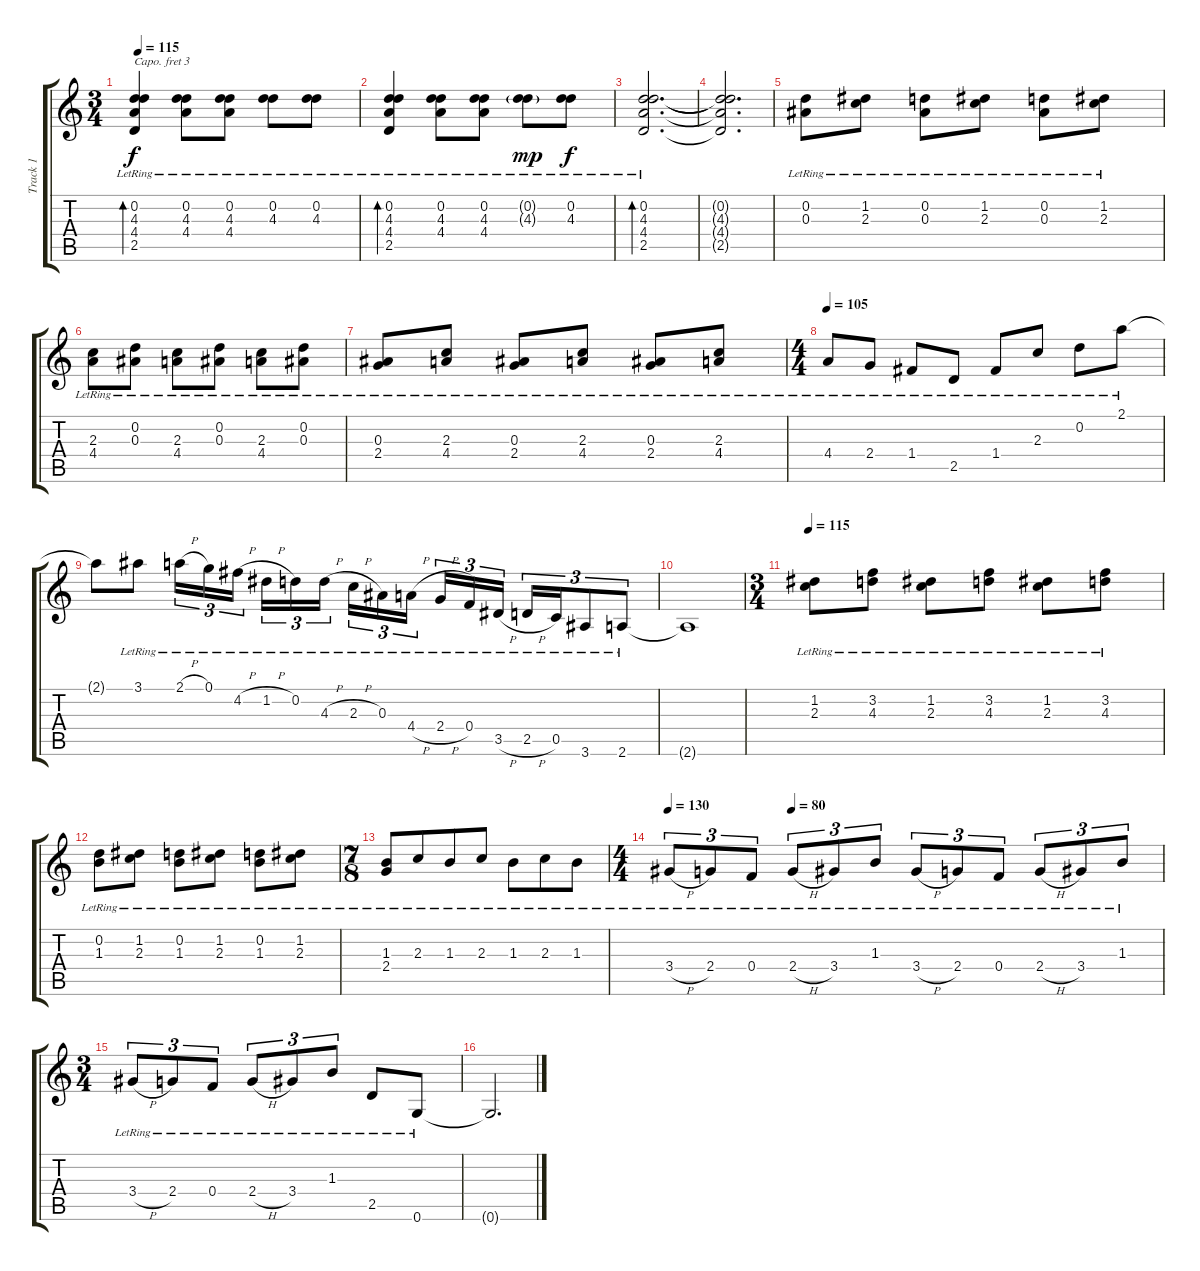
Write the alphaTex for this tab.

\track ("Track 1" "Track 1") {instrument acousticguitarsteel}
\staff {score tabs}
\capo 3
\tuning (E4 B3 G3 D3 A2 E2) {hide}
\ts (3 4)
\tempo 115
\clef g2
\ks c
(0.2{lr} 4.3{lr} 4.4{lr} 2.5{lr}).4{bd 120 dy f} (0.2{lr} 4.3{lr} 4.4{lr}).8 (0.2{lr} 4.3{lr} 4.4{lr}).8 (0.2{lr} 4.3{lr}).8 (0.2{lr} 4.3{lr}).8 |
(0.2{lr} 4.3{lr} 4.4{lr} 2.5{lr}).4{bd 240} (0.2{lr} 4.3{lr} 4.4{lr}).8 (0.2{lr} 4.3{lr} 4.4{lr}).8 (0.2{g lr} 4.3{g lr}).8{dy mp} (0.2{lr} 4.3{lr}).8{dy f} |
(0.2{lr} 4.3{lr} 4.4{lr} 2.5{lr}).2{d bd 240} |
(0.2{t} 4.3{t} 4.4{t} 2.5{t}).2{d} |
(0.2{lr} 0.3{lr}).8 (1.2{lr} 2.3{lr}).8 (0.2{lr} 0.3{lr}).8 (1.2{lr} 2.3{lr}).8 (0.2{lr} 0.3{lr}).8 (1.2{lr} 2.3{lr}).8 |
(2.3{lr} 4.4{lr}).8 (0.2{lr} 0.3{lr}).8 (2.3{lr} 4.4{lr}).8 (0.2{lr} 0.3{lr}).8 (2.3{lr} 4.4{lr}).8 (0.2{lr} 0.3{lr}).8 |
(0.3{lr} 2.4{lr}).8 (2.3{lr} 4.4{lr}).8 (0.3{lr} 2.4{lr}).8 (2.3{lr} 4.4{lr}).8 (0.3{lr} 2.4{lr}).8 (2.3{lr} 4.4{lr}).8 |
\ts (4 4)
\tempo 105
4.4{lr}.8 2.4{lr}.8 1.4{lr}.8 2.5{lr}.8 1.4{lr}.8 2.3{lr}.8 0.2{lr}.8 2.1{lr}.8 |
2.1{t}.8 3.1{lr}.8 2.1{h lr}.16{tu (3 2)} 0.1{lr}.16{tu (3 2)} 4.2{h lr}.16{tu (3 2) beam splitsecondary} 1.2{h lr}.16{tu (3 2)} 0.2{lr}.16{tu (3 2)} 4.3{h lr}.16{tu (3 2)} 2.3{h lr}.16{tu (3 2)} 0.3{lr}.16{tu (3 2)} 4.4{h lr}.16{tu (3 2) beam splitsecondary} 2.4{h lr}.16{tu (3 2)} 0.4{lr}.16{tu (3 2)} 3.5{h lr}.16{tu (3 2)} 2.5{h lr}.16{tu (3 2)} 0.5{lr}.16{tu (3 2)} 3.6{lr}.8{tu (3 2)} 2.6{lr}.8{tu (3 2)} |
2.6{t}.1 |
\ts (3 4)
\tempo 115
(1.2{lr} 2.3{lr}).8 (3.2{lr} 4.3{lr}).8 (1.2{lr} 2.3{lr}).8 (3.2{lr} 4.3{lr}).8 (1.2{lr} 2.3{lr}).8 (3.2{lr} 4.3{lr}).8 |
(0.2{lr} 1.3{lr}).8 (1.2{lr} 2.3{lr}).8 (0.2{lr} 1.3{lr}).8 (1.2{lr} 2.3{lr}).8 (0.2{lr} 1.3{lr}).8 (1.2{lr} 2.3{lr}).8 |
\ts (7 8)
(1.3{lr} 2.4{lr}).8 2.3{lr}.8 1.3{lr}.8 2.3{lr}.8 1.3{lr}.8 2.3{lr}.8 1.3{lr}.8 |
\ts (4 4)
\tempo 130
\tempo (80 0.25)
3.4{h lr}.8{tu (3 2)} 2.4{lr}.8{tu (3 2)} 0.4{lr}.8{tu (3 2)} 2.4{h lr}.8{tu (3 2)} 3.4{lr}.8{tu (3 2)} 1.3{lr}.8{tu (3 2)} 3.4{h lr}.8{tu (3 2)} 2.4{lr}.8{tu (3 2)} 0.4{lr}.8{tu (3 2)} 2.4{h lr}.8{tu (3 2)} 3.4{lr}.8{tu (3 2)} 1.3{lr}.8{tu (3 2)} |
\ts (3 4)
3.4{h lr}.8{tu (3 2)} 2.4{lr}.8{tu (3 2)} 0.4{lr}.8{tu (3 2)} 2.4{h lr}.8{tu (3 2)} 3.4{lr}.8{tu (3 2)} 1.3{lr}.8{tu (3 2)} 2.5{lr}.8 0.6{lr}.8 |
0.6{t}.2{d}
